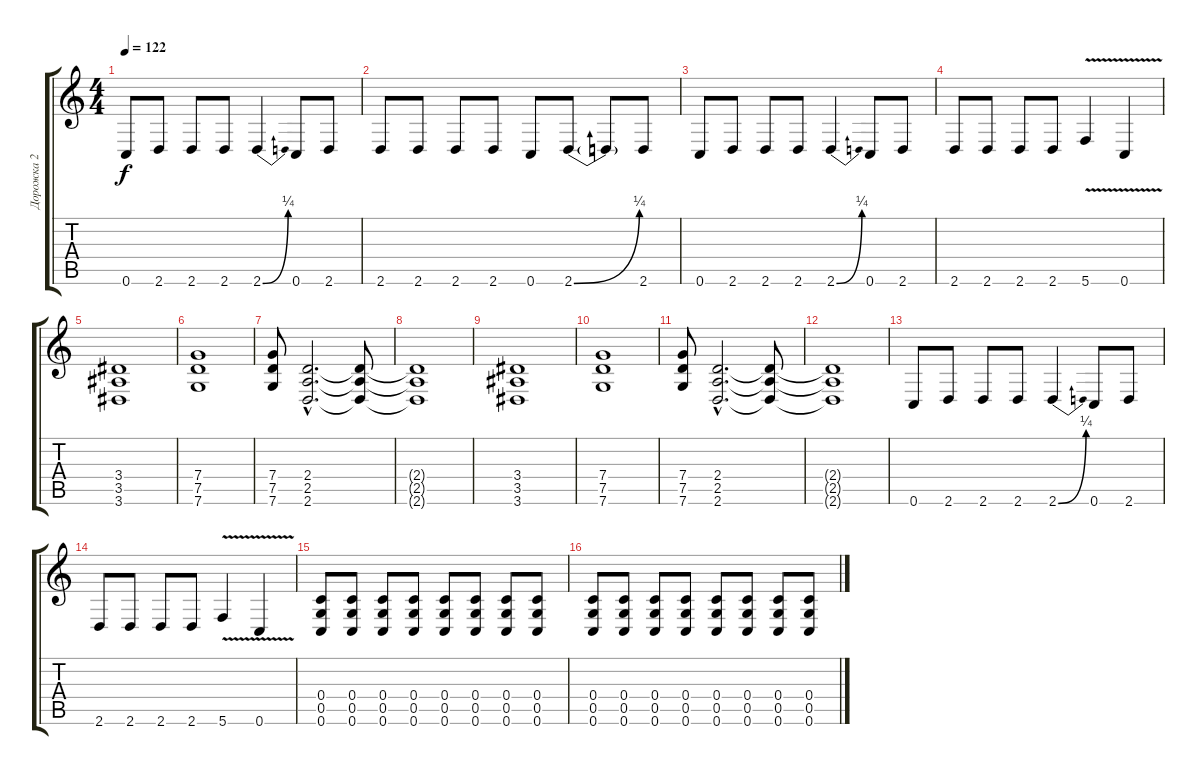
\track ("Дорожка 2" "Дорожка 2") {instrument distortionguitar}
\staff {score tabs}
\tuning (D4 A3 F3 C3 G2 C2) {hide}
\ts (4 4)
\tempo 122
\clef g2
\ks c
0.6.8{dy f} 2.6.8 2.6.8 2.6.8 2.6{be (bend 0 0 60 1)}.4 0.6.8 2.6.8 |
2.6.8 2.6.8 2.6.8 2.6.8 0.6.8 2.6{be (bend 0 0 60 1)}.8 2.6{t}.8 2.6.8 |
0.6.8 2.6.8 2.6.8 2.6.8 2.6{be (bend 0 0 60 1)}.4 0.6.8 2.6.8 |
2.6.8 2.6.8 2.6.8 2.6.8 5.6{v}.4 0.6{v}.4 |
(3.4 3.5 3.6).1 |
(7.4 7.5 7.6).1 |
(7.4 7.5 7.6).8 (2.4{hac} 2.5{hac} 2.6{hac}).2{d} (2.4{t} 2.5{t} 2.6{t}).8 |
(2.4{t} 2.5{t} 2.6{t}).1 |
(3.4 3.5 3.6).1 |
(7.4 7.5 7.6).1 |
(7.4 7.5 7.6).8 (2.4{hac} 2.5{hac} 2.6{hac}).2{d} (2.4{t} 2.5{t} 2.6{t}).8 |
(2.4{t} 2.5{t} 2.6{t}).1 |
0.6.8 2.6.8 2.6.8 2.6.8 2.6{be (bend 0 0 60 1)}.4 0.6.8 2.6.8 |
2.6.8 2.6.8 2.6.8 2.6.8 5.6{v}.4 0.6{v}.4 |
(0.4 0.5 0.6).8{instrument distortionguitar} (0.4 0.5 0.6).8 (0.4 0.5 0.6).8 (0.4 0.5 0.6).8 (0.4 0.5 0.6).8 (0.4 0.5 0.6).8 (0.4 0.5 0.6).8 (0.4 0.5 0.6).8 |
(0.4 0.5 0.6).8 (0.4 0.5 0.6).8 (0.4 0.5 0.6).8 (0.4 0.5 0.6).8 (0.4 0.5 0.6).8 (0.4 0.5 0.6).8 (0.4 0.5 0.6).8 (0.4{ss} 0.5{ss} 0.6{ss}).8
